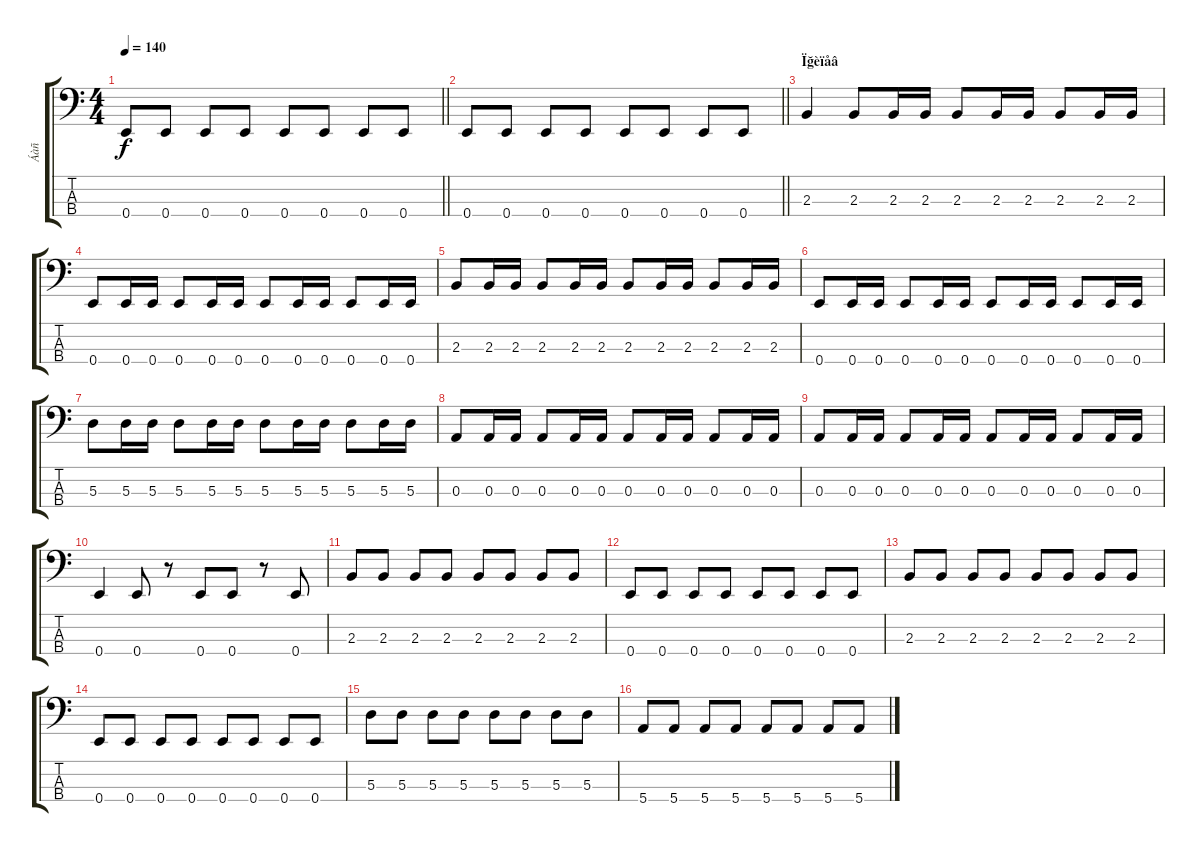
\track ("Áàñ" "Áàñ") {instrument electricbassfinger}
\staff {score tabs}
\tuning (G2 D2 A1 E1) {hide}
\ts (4 4)
\tempo 140
\clef f4
\barLineRight lightlight
\ks c
0.4.8{dy f} 0.4.8 0.4.8 0.4.8 0.4.8 0.4.8 0.4.8 0.4.8 |
\barLineRight lightlight
0.4.8 0.4.8 0.4.8 0.4.8 0.4.8 0.4.8 0.4.8 0.4.8 |
\section ("" "Ïğèïåâ")
2.3.4 2.3.8 2.3.16 2.3.16 2.3.8 2.3.16 2.3.16 2.3.8 2.3.16 2.3.16 |
0.4.8 0.4.16 0.4.16 0.4.8 0.4.16 0.4.16 0.4.8 0.4.16 0.4.16 0.4.8 0.4.16 0.4.16 |
2.3.8 2.3.16 2.3.16 2.3.8 2.3.16 2.3.16 2.3.8 2.3.16 2.3.16 2.3.8 2.3.16 2.3.16 |
0.4.8 0.4.16 0.4.16 0.4.8 0.4.16 0.4.16 0.4.8 0.4.16 0.4.16 0.4.8 0.4.16 0.4.16 |
5.3.8 5.3.16 5.3.16 5.3.8 5.3.16 5.3.16 5.3.8 5.3.16 5.3.16 5.3.8 5.3.16 5.3.16 |
0.3.8 0.3.16 0.3.16 0.3.8 0.3.16 0.3.16 0.3.8 0.3.16 0.3.16 0.3.8 0.3.16 0.3.16 |
0.3.8 0.3.16 0.3.16 0.3.8 0.3.16 0.3.16 0.3.8 0.3.16 0.3.16 0.3.8 0.3.16 0.3.16 |
0.4.4 0.4.8 r.8 0.4.8 0.4.8 r.8 0.4.8 |
2.3.8 2.3.8 2.3.8 2.3.8 2.3.8 2.3.8 2.3.8 2.3.8 |
0.4.8 0.4.8 0.4.8 0.4.8 0.4.8 0.4.8 0.4.8 0.4.8 |
2.3.8 2.3.8 2.3.8 2.3.8 2.3.8 2.3.8 2.3.8 2.3.8 |
0.4.8 0.4.8 0.4.8 0.4.8 0.4.8 0.4.8 0.4.8 0.4.8 |
5.3.8 5.3.8 5.3.8 5.3.8 5.3.8 5.3.8 5.3.8 5.3.8 |
5.4.8 5.4.8 5.4.8 5.4.8 5.4.8 5.4.8 5.4.8 5.4.8
